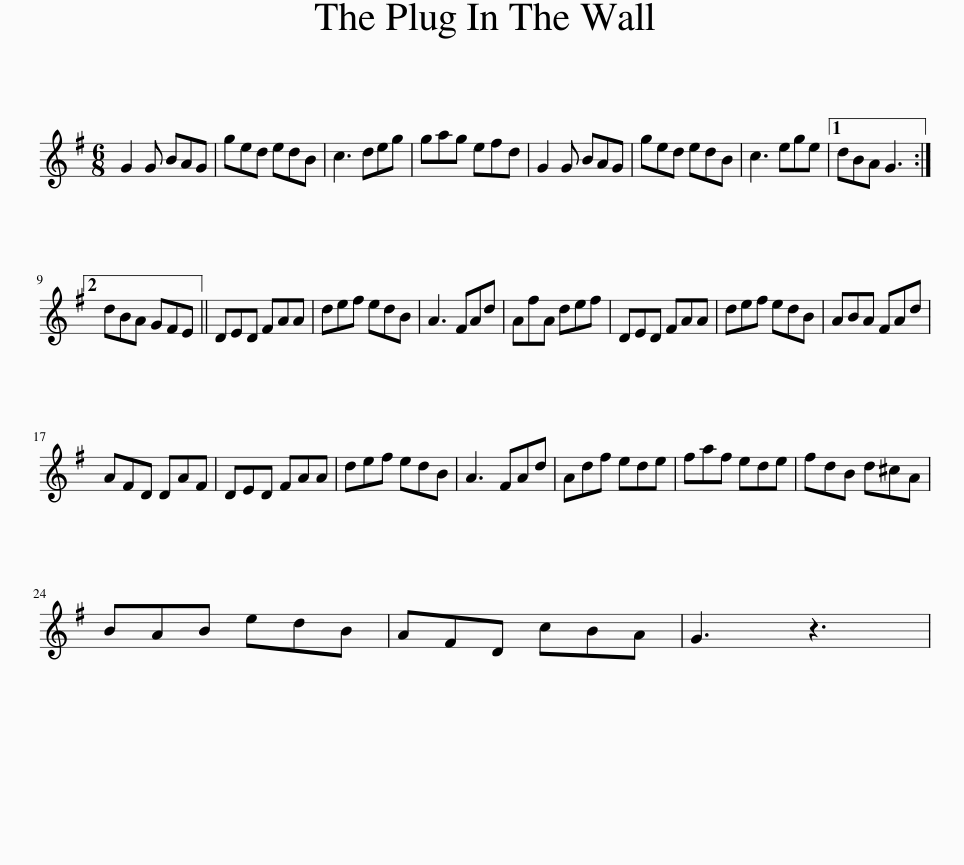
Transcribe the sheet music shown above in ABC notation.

X:1
L:1/8
M:6/8
I:linebreak $
K:G
V:1 treble
V:1
 G2 G BAG | ged edB | c3 deg | gag efd | G2 G BAG | %5
 ged edB | c3 ege |1 dBA G3 :|2$ dBA GFE || DED FAA | %10
 def edB | A3 FAd | AfA def | DED FAA | def edB | %15
 ABA FAd |$ AFD DAF | DED FAA | def edB | A3 FAd | %20
 Adf ede | faf ede | fdB d^cA |$ BAB edB | AFD cBA | %25
 G3 z3 | %26
